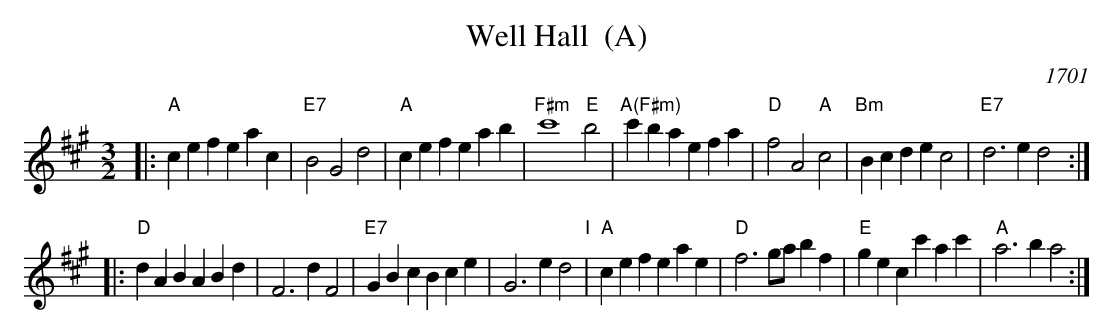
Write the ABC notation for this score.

X:1
T: Well Hall  (A)
O: 1701
M: 3/2
L: 1/4
K: A
|: "A"ce fe ac |"E7"B2 G2 d2 | "A"ce fe ab | "F#m"c'4 "E"b2 \
| "A(F#m)"c'b ae fa | "D"f2 A2 "A"c2 |"Bm"Bc de c2 | "E7"d3 e d2 :|
|: "D"dA BA Bd | F3 d F2 |"E7"GB cB ce | G3 e d2 "I"\
| "A"ce fe ae | "D"f3 g/a/ bf | "E"ge cc' ac' | "A"a3 b a2 :|
